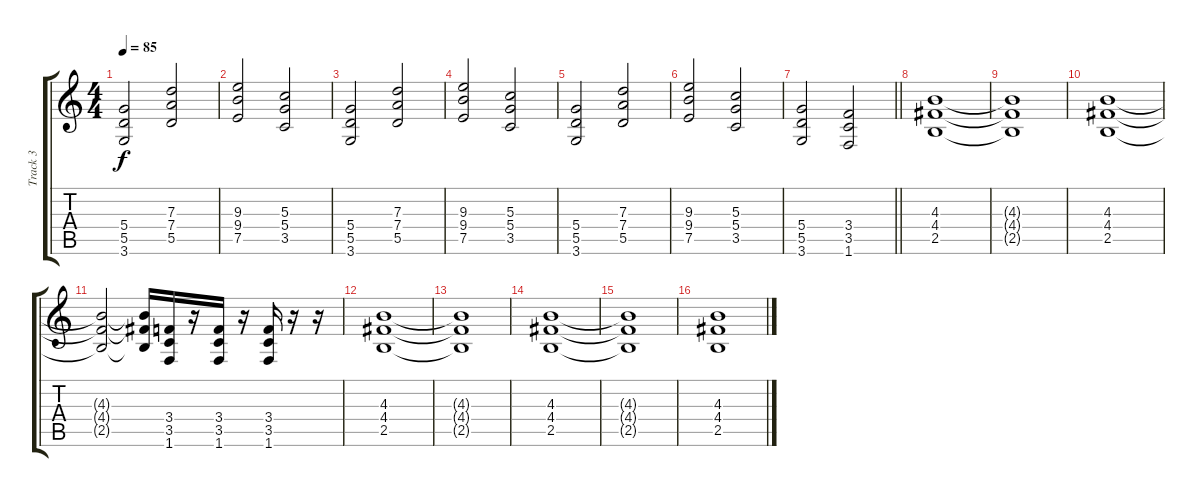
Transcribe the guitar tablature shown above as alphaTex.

\track ("Track 3" "Track 3") {instrument distortionguitar}
\staff {score tabs}
\tuning (E4 B3 G3 D3 A2 E2) {hide}
\ts (4 4)
\tempo 85
\clef g2
\ks c
(5.4 5.5 3.6).2{dy f} (7.3 7.4 5.5).2 |
(9.3 9.4 7.5).2 (5.3 5.4 3.5).2 |
(5.4 5.5 3.6).2 (7.3 7.4 5.5).2 |
(9.3 9.4 7.5).2 (5.3 5.4 3.5).2 |
(5.4 5.5 3.6).2 (7.3 7.4 5.5).2 |
(9.3 9.4 7.5).2 (5.3 5.4 3.5).2 |
\barLineRight lightlight
(5.4 5.5 3.6).2 (3.4 3.5 1.6).2 |
(4.3 4.4 2.5).1 |
(4.3{t} 4.4{t} 2.5{t}).1 |
(4.3 4.4 2.5).1 |
(4.3{t} 4.4{t} 2.5{t}).2 (4.3{t} 4.4{t} 2.5{t}).16 (3.4 3.5 1.6).16 r.16 (3.4 3.5 1.6).16 r.16 (3.4 3.5 1.6).16 r.16 r.16 |
(4.3 4.4 2.5).1 |
(4.3{t} 4.4{t} 2.5{t}).1 |
(4.3 4.4 2.5).1 |
(4.3{t} 4.4{t} 2.5{t}).1 |
(4.3 4.4 2.5).1
